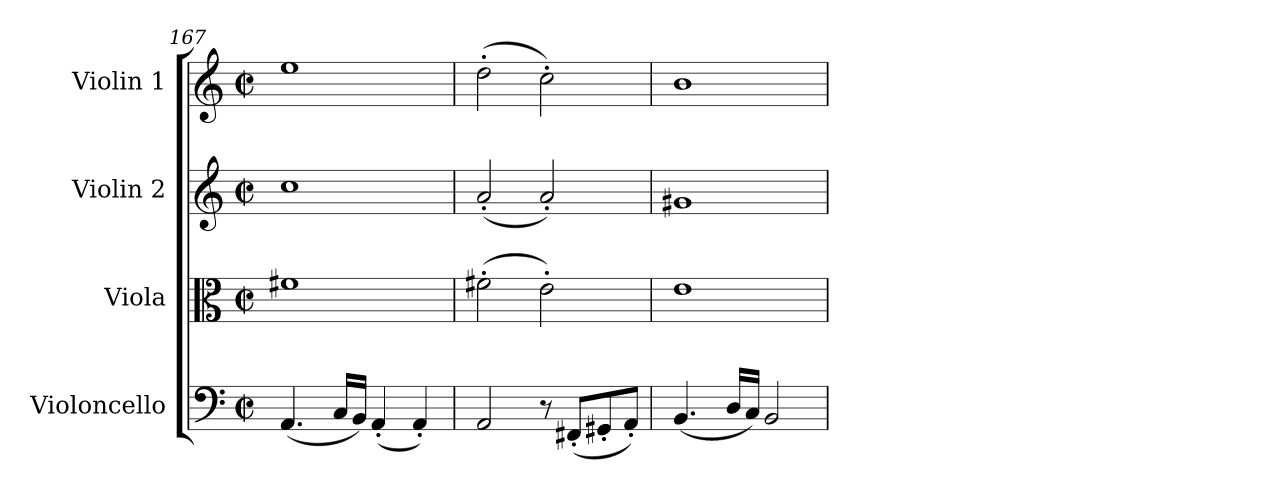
**kern	**kern	**kern	**kern
*part4	*part3	*part2	*part1
*staff4	*staff3	*staff2	*staff1
*I"Violoncello	*I"Viola	*I"Violin 2	*I"Violin 1
*I'Vc	*I'Vla	*I'Vln	*I'Vln
*clefF4	*clefC3	*clefG2	*clefG2
*k[]	*k[]	*k[]	*k[]
*M2/2	*M2/2	*M2/2	*M2/2
*met(c|)	*met(c|)	*met(c|)	*met(c|)
=167	=167	=167	=167
(4.AA/	1f#X	1cc	1ee
16C/LL	.	.	.
16BB/JJ)	.	.	.
(4AA'/	.	.	.
4AA'/)	.	.	.
!!LO:LB:g=z
=168	=168	=168	=168
2AA/	(2f#X'\	(2a'/	(2dd'\
8r	2e'\)	2a'/)	2cc'\)
(8FF#X'/L	.	.	.
8GG#X'/	.	.	.
8AA'/J)	.	.	.
=169	=169	=169	=169
(4.BB/	1e	1g#X	1b
16D/LL	.	.	.
16C/JJ)	.	.	.
2BB/	.	.	.
=	=	=	=
*-	*-	*-	*-
